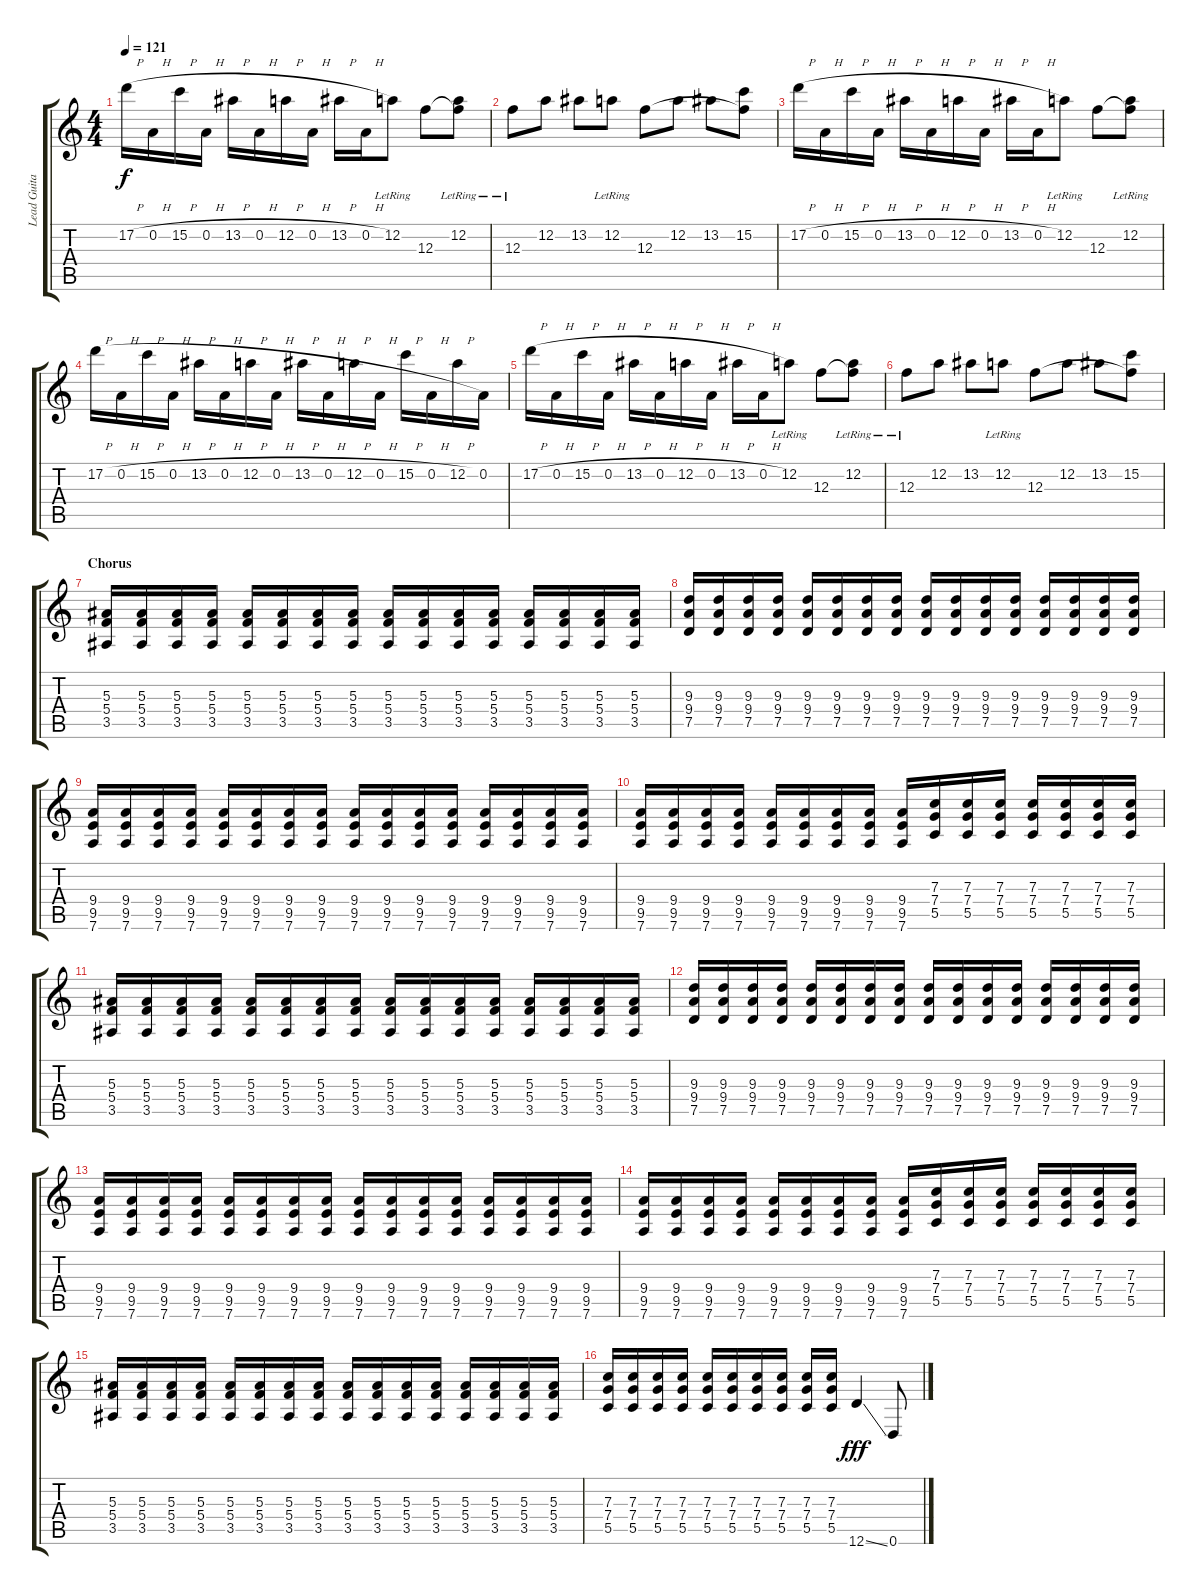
\track ("Lead Guitar" "Lead Guita") {instrument distortionguitar}
\staff {score tabs}
\tuning (D4 A3 F3 C3 G2 D2) {hide}
\ts (4 4)
\tempo 121
\clef g2
\ks c
17.2{h}.16{dy f} 0.2{h}.16 15.2{h}.16 0.2{h}.16 13.2{h}.16 0.2{h}.16 12.2{h}.16 0.2{h}.16 13.2{h}.16 0.2{h}.16 12.2{lr}.8 12.3.8 (12.2{lr} 12.3{t}).8 |
12.3{lr}.8 12.2.8 13.2.8 12.2{lr}.8 12.3.8 12.2.8 13.2.8 (15.2 12.3{t}).8 |
17.2{h}.16 0.2{h}.16 15.2{h}.16 0.2{h}.16 13.2{h}.16 0.2{h}.16 12.2{h}.16 0.2{h}.16 13.2{h}.16 0.2{h}.16 12.2{lr}.8 12.3.8 (12.2{lr} 12.3{t}).8 |
17.2{h}.16 0.2{h}.16 15.2{h}.16 0.2{h}.16 13.2{h}.16 0.2{h}.16 12.2{h}.16 0.2{h}.16 13.2{h}.16 0.2{h}.16 12.2{h}.16 0.2{h}.16 15.2{h}.16 0.2{h}.16 12.2{h}.16 0.2.16 |
17.2{h}.16 0.2{h}.16 15.2{h}.16 0.2{h}.16 13.2{h}.16 0.2{h}.16 12.2{h}.16 0.2{h}.16 13.2{h}.16 0.2{h}.16 12.2{lr}.8 12.3.8 (12.2{lr} 12.3{t}).8 |
12.3{lr}.8 12.2.8 13.2.8 12.2{lr}.8 12.3.8 12.2.8 13.2.8 (15.2 12.3{t}).8 |
\section ("" "Chorus")
(5.3 5.4 3.5).16 (5.3 5.4 3.5).16 (5.3 5.4 3.5).16 (5.3 5.4 3.5).16 (5.3 5.4 3.5).16 (5.3 5.4 3.5).16 (5.3 5.4 3.5).16 (5.3 5.4 3.5).16 (5.3 5.4 3.5).16 (5.3 5.4 3.5).16 (5.3 5.4 3.5).16 (5.3 5.4 3.5).16 (5.3 5.4 3.5).16 (5.3 5.4 3.5).16 (5.3 5.4 3.5).16 (5.3 5.4 3.5).16 |
(9.3 9.4 7.5).16 (9.3 9.4 7.5).16 (9.3 9.4 7.5).16 (9.3 9.4 7.5).16 (9.3 9.4 7.5).16 (9.3 9.4 7.5).16 (9.3 9.4 7.5).16 (9.3 9.4 7.5).16 (9.3 9.4 7.5).16 (9.3 9.4 7.5).16 (9.3 9.4 7.5).16 (9.3 9.4 7.5).16 (9.3 9.4 7.5).16 (9.3 9.4 7.5).16 (9.3 9.4 7.5).16 (9.3 9.4 7.5).16 |
(9.4 9.5 7.6).16 (9.4 9.5 7.6).16 (9.4 9.5 7.6).16 (9.4 9.5 7.6).16 (9.4 9.5 7.6).16 (9.4 9.5 7.6).16 (9.4 9.5 7.6).16 (9.4 9.5 7.6).16 (9.4 9.5 7.6).16 (9.4 9.5 7.6).16 (9.4 9.5 7.6).16 (9.4 9.5 7.6).16 (9.4 9.5 7.6).16 (9.4 9.5 7.6).16 (9.4 9.5 7.6).16 (9.4 9.5 7.6).16 |
(9.4 9.5 7.6).16 (9.4 9.5 7.6).16 (9.4 9.5 7.6).16 (9.4 9.5 7.6).16 (9.4 9.5 7.6).16 (9.4 9.5 7.6).16 (9.4 9.5 7.6).16 (9.4 9.5 7.6).16 (9.4 9.5 7.6).16 (7.3 7.4 5.5).16 (7.3 7.4 5.5).16 (7.3 7.4 5.5).16 (7.3 7.4 5.5).16 (7.3 7.4 5.5).16 (7.3 7.4 5.5).16 (7.3 7.4 5.5).16 |
(5.3 5.4 3.5).16 (5.3 5.4 3.5).16 (5.3 5.4 3.5).16 (5.3 5.4 3.5).16 (5.3 5.4 3.5).16 (5.3 5.4 3.5).16 (5.3 5.4 3.5).16 (5.3 5.4 3.5).16 (5.3 5.4 3.5).16 (5.3 5.4 3.5).16 (5.3 5.4 3.5).16 (5.3 5.4 3.5).16 (5.3 5.4 3.5).16 (5.3 5.4 3.5).16 (5.3 5.4 3.5).16 (5.3 5.4 3.5).16 |
(9.3 9.4 7.5).16 (9.3 9.4 7.5).16 (9.3 9.4 7.5).16 (9.3 9.4 7.5).16 (9.3 9.4 7.5).16 (9.3 9.4 7.5).16 (9.3 9.4 7.5).16 (9.3 9.4 7.5).16 (9.3 9.4 7.5).16 (9.3 9.4 7.5).16 (9.3 9.4 7.5).16 (9.3 9.4 7.5).16 (9.3 9.4 7.5).16 (9.3 9.4 7.5).16 (9.3 9.4 7.5).16 (9.3 9.4 7.5).16 |
(9.4 9.5 7.6).16 (9.4 9.5 7.6).16 (9.4 9.5 7.6).16 (9.4 9.5 7.6).16 (9.4 9.5 7.6).16 (9.4 9.5 7.6).16 (9.4 9.5 7.6).16 (9.4 9.5 7.6).16 (9.4 9.5 7.6).16 (9.4 9.5 7.6).16 (9.4 9.5 7.6).16 (9.4 9.5 7.6).16 (9.4 9.5 7.6).16 (9.4 9.5 7.6).16 (9.4 9.5 7.6).16 (9.4 9.5 7.6).16 |
(9.4 9.5 7.6).16 (9.4 9.5 7.6).16 (9.4 9.5 7.6).16 (9.4 9.5 7.6).16 (9.4 9.5 7.6).16 (9.4 9.5 7.6).16 (9.4 9.5 7.6).16 (9.4 9.5 7.6).16 (9.4 9.5 7.6).16 (7.3 7.4 5.5).16 (7.3 7.4 5.5).16 (7.3 7.4 5.5).16 (7.3 7.4 5.5).16 (7.3 7.4 5.5).16 (7.3 7.4 5.5).16 (7.3 7.4 5.5).16 |
(5.3 5.4 3.5).16 (5.3 5.4 3.5).16 (5.3 5.4 3.5).16 (5.3 5.4 3.5).16 (5.3 5.4 3.5).16 (5.3 5.4 3.5).16 (5.3 5.4 3.5).16 (5.3 5.4 3.5).16 (5.3 5.4 3.5).16 (5.3 5.4 3.5).16 (5.3 5.4 3.5).16 (5.3 5.4 3.5).16 (5.3 5.4 3.5).16 (5.3 5.4 3.5).16 (5.3 5.4 3.5).16 (5.3 5.4 3.5).16 |
(7.3 7.4 5.5).16 (7.3 7.4 5.5).16 (7.3 7.4 5.5).16 (7.3 7.4 5.5).16 (7.3 7.4 5.5).16 (7.3 7.4 5.5).16 (7.3 7.4 5.5).16 (7.3 7.4 5.5).16 (7.3 7.4 5.5).16 (7.3 7.4 5.5).16 12.6{ss}.4{dy fff} 0.6.8
